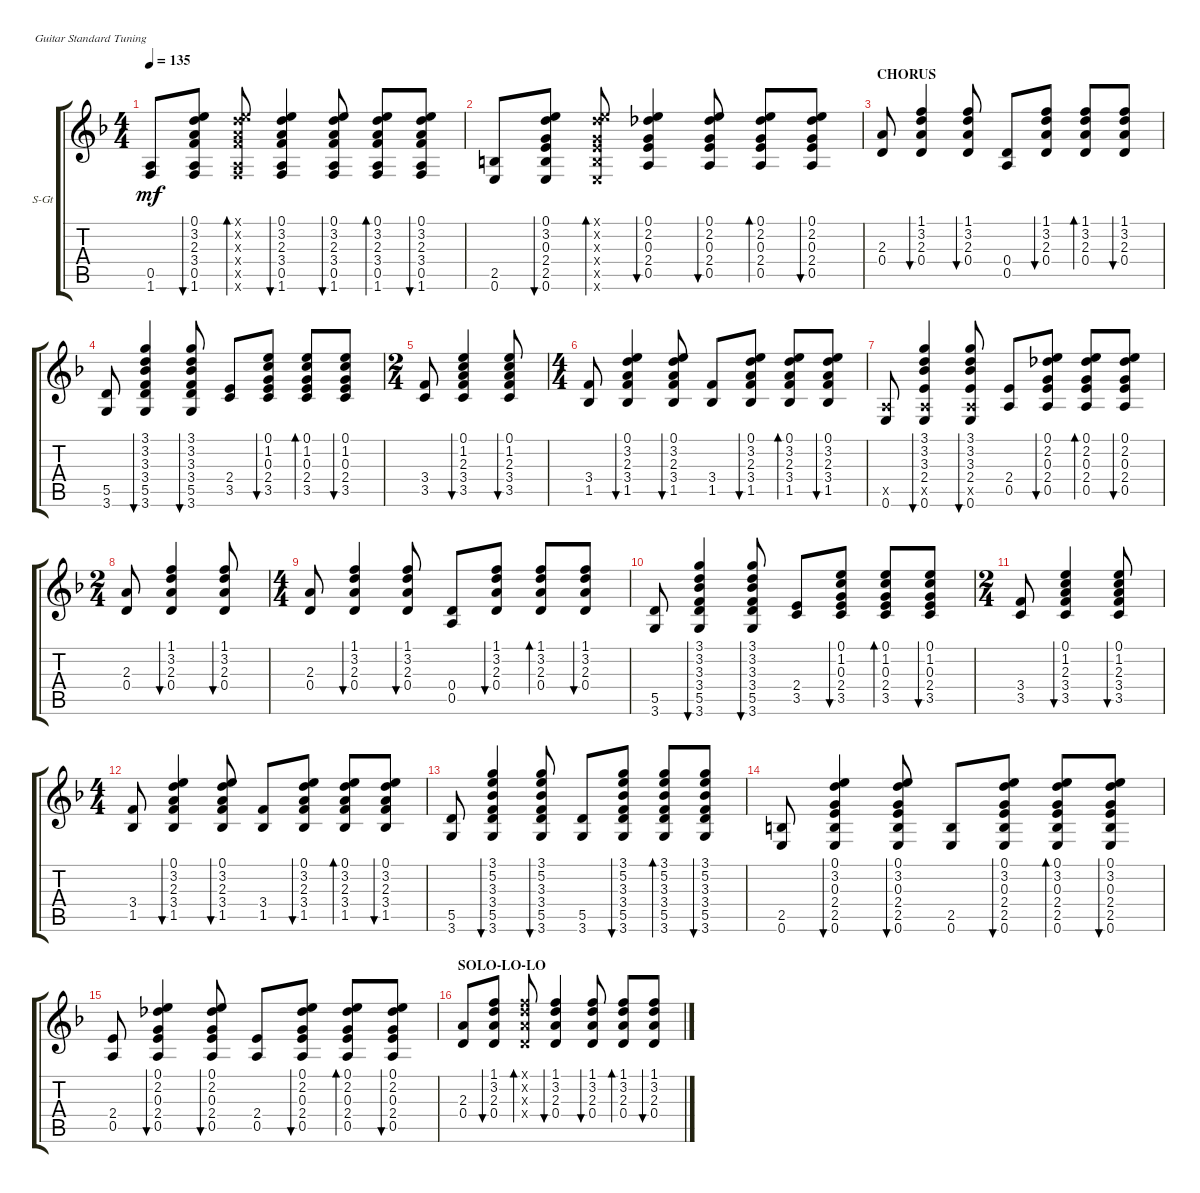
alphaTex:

\defaultSystemsLayout 4
\bracketExtendMode groupsimilarinstruments
\firstSystemTrackNameOrientation horizontal
\otherSystemsTrackNameOrientation horizontal
\track ("Steel Guitar" "S-Gt") {instrument acousticguitarsteel}
\staff {score tabs}
\tuning (E4 B3 G3 D3 A2 E2)
\ts (4 4)
\tempo 135
\clef g2
\ks dminor
(1.6 0.5).8{dy mf} (3.4 2.3 3.2 0.1 1.6 0.5).8{bu 30} (3.4{x} 2.3{x} 3.2{x} 0.1{x} 1.6{x} 0.5{x}).8{bd 30} (3.4 2.3 3.2 0.1 1.6 0.5).4{bu 30} (3.4 2.3 3.2 0.1 1.6 0.5).8{bu 30} (3.4 2.3 3.2 0.1 1.6 0.5).8{bd 30} (3.4 2.3 3.2 0.1 1.6 0.5).8{bu 30} |
(0.6 2.5).8 (2.4 0.3 3.2 0.1 0.6 2.5).8{bu 30} (2.4{x} 0.3{x} 3.2{x} 0.1{x} 0.6{x} 2.5{x}).8{bd 30} (2.4 0.3 2.2 0.1 0.5).4{bu 30} (2.4 0.3 2.2 0.1 0.5).8{bu 30} (2.4 0.3 2.2 0.1 0.5).8{bd 30} (2.4 0.3 2.2 0.1 0.5).8{bu 30} |
\section ("" "CHORUS")
(0.4 2.3).8 (0.4 2.3 3.2 1.1).4{bu 30} (0.4 2.3 3.2 1.1).8{bu 30} (0.5 0.4).8 (0.4 2.3 3.2 1.1).8{bu 30} (0.4 2.3 3.2 1.1).8{bd 30} (0.4 2.3 3.2 1.1).8{bu 30} |
(3.6 5.5).8 (3.4 3.3 3.2 3.1 3.6 5.5).4{bu 30} (3.4 3.3 3.2 3.1 5.5 3.6).8{bu 30} (3.5 2.4).8 (2.4 0.3 1.2 0.1 3.5).8{bu 30} (2.4 0.3 1.2 0.1 3.5).8{bd 30} (2.4 0.3 1.2 0.1 3.5).8{bu 30} |
\ts (2 4)
(3.5 3.4).8 (3.4 2.3 1.2 0.1 3.5).4{bu 30} (3.4 2.3 1.2 0.1 3.5).8{bu 30} |
\ts (4 4)
(1.5 3.4).8 (3.4 2.3 3.2 0.1 1.5).4{bu 30} (3.4 2.3 3.2 0.1 1.5).8{bu 30} (1.5 3.4).8 (3.4 2.3 3.2 0.1 1.5).8{bu 30} (3.4 2.3 3.2 0.1 1.5).8{bd 30} (3.4 2.3 3.2 0.1 1.5).8{bu 30} |
(0.6 0.5{x}).8 (2.4 3.3 3.2 3.1 0.6 0.5{x}).4{bu 30} (2.4 3.3 3.2 3.1 0.5{x} 0.6).8{bu 30} (0.5 2.4).8 (2.4 0.3 2.2 0.1 0.5).8{bu 30} (2.4 0.3 2.2 0.1 0.5).8{bd 30} (2.4 0.3 2.2 0.1 0.5).8{bu 30} |
\ts (2 4)
(0.4 2.3).8 (0.4 2.3 3.2 1.1).4{bu 30} (0.4 2.3 3.2 1.1).8{bu 30} |
\ts (4 4)
(0.4 2.3).8 (0.4 2.3 3.2 1.1).4{bu 30} (0.4 2.3 3.2 1.1).8{bu 30} (0.5 0.4).8 (0.4 2.3 3.2 1.1).8{bu 30} (0.4 2.3 3.2 1.1).8{bd 30} (0.4 2.3 3.2 1.1).8{bu 30} |
(3.6 5.5).8 (3.4 3.3 3.2 3.1 3.6 5.5).4{bu 30} (3.4 3.3 3.2 3.1 5.5 3.6).8{bu 30} (3.5 2.4).8 (2.4 0.3 1.2 0.1 3.5).8{bu 30} (2.4 0.3 1.2 0.1 3.5).8{bd 30} (2.4 0.3 1.2 0.1 3.5).8{bu 30} |
\ts (2 4)
(3.5 3.4).8 (3.4 2.3 1.2 0.1 3.5).4{bu 30} (3.4 2.3 1.2 0.1 3.5).8{bu 30} |
\ts (4 4)
(1.5 3.4).8 (3.4 2.3 3.2 0.1 1.5).4{bu 30} (3.4 2.3 3.2 0.1 1.5).8{bu 30} (1.5 3.4).8 (3.4 2.3 3.2 0.1 1.5).8{bu 30} (3.4 2.3 3.2 0.1 1.5).8{bd 30} (3.4 2.3 3.2 0.1 1.5).8{bu 30} |
(3.6 5.5).8 (3.4 3.3 5.2 3.1 3.6 5.5).4{bu 30} (3.4 3.3 5.2 3.1 5.5 3.6).8{bu 30} (5.5 3.6).8 (3.4 3.3 5.2 3.1 5.5 3.6).8{bu 30} (3.4 3.3 5.2 3.1 5.5 3.6).8{bd 30} (3.4 3.3 5.2 3.1 5.5 3.6).8{bu 30} |
(0.6 2.5).8 (2.4 0.3 3.2 0.1 0.6 2.5).4{bu 30} (2.4 0.3 3.2 0.1 2.5 0.6).8{bu 30} (2.5 0.6).8 (2.4 0.3 3.2 0.1 2.5 0.6).8{bu 30} (2.4 0.3 3.2 0.1 2.5 0.6).8{bd 30} (2.4 0.3 3.2 0.1 2.5 0.6).8{bu 30} |
(0.5 2.4).8 (2.4 0.3 2.2 0.1 0.5).4{bu 30} (2.4 0.3 2.2 0.1 0.5).8{bu 30} (0.5 2.4).8 (2.4 0.3 2.2 0.1 0.5).8{bu 30} (2.4 0.3 2.2 0.1 0.5).8{bd 30} (2.4 0.3 2.2 0.1 0.5).8{bu 30} |
\section ("" "SOLO-LO-LO")
(0.4 2.3).8 (0.4 2.3 3.2 1.1).8{bu 30} (0.4{x} 2.3{x} 3.2{x} 1.1{x}).8{bd 30} (0.4 2.3 3.2 1.1).4{bu 30} (0.4 2.3 3.2 1.1).8{bu 30} (0.4 2.3 3.2 1.1).8{bd 30} (0.4 2.3 3.2 1.1).8{bu 30}
